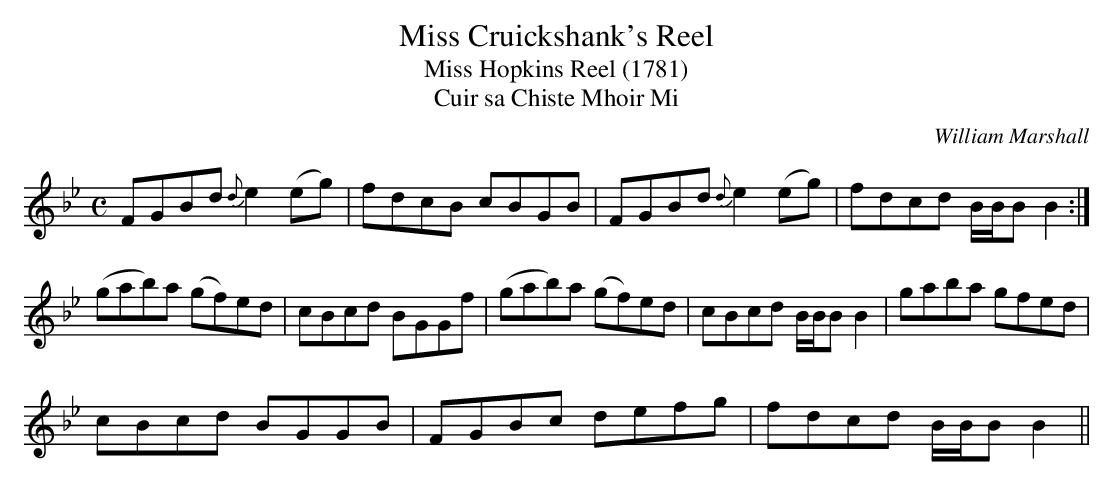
X:1
T:Miss Cruickshank's Reel
T:Miss Hopkins Reel (1781)
T:Cuir sa Chiste Mhoir Mi
C:William Marshall
M:C
L:1/8
K:Bb
FGBd {d}e2 (eg)|fdcB cBGB|FGBd {d}e2 (eg)|fdcd B/B/B B2:|
(gab)a (gf)ed|cBcd BGGf|(gab)a (gf)ed|cBcd B/B/B B2|gaba gfed|
cBcd BGGB|FGBc defg|fdcd B/B/B B2||
